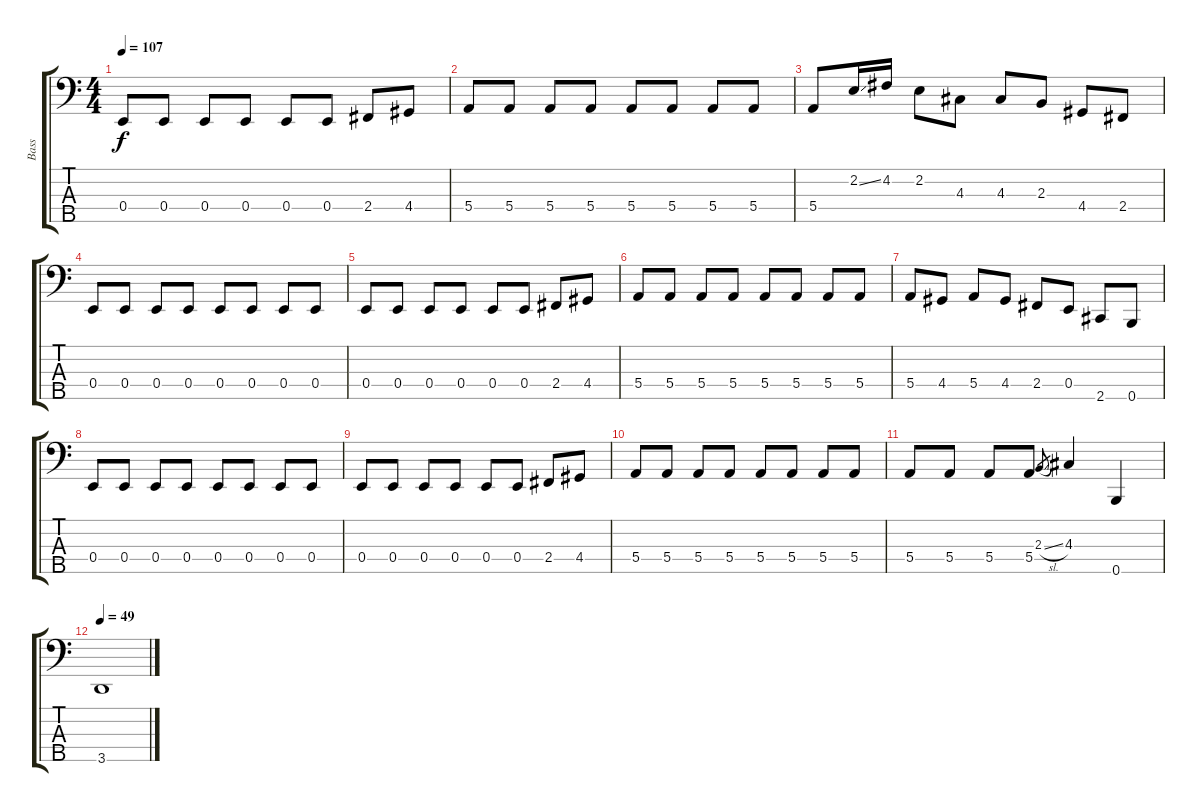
\track ("Bass" "Bass") {instrument electricbassfinger}
\staff {score tabs}
\tuning (G2 D2 A1 E1 B0) {hide}
\ts (4 4)
\tempo 107
\clef f4
\ks c
0.4.8{dy f} 0.4.8 0.4.8 0.4.8 0.4.8 0.4.8 2.4.8 4.4.8 |
5.4.8 5.4.8 5.4.8 5.4.8 5.4.8 5.4.8 5.4.8 5.4.8 |
5.4.8 2.2{ss}.16 4.2.16 2.2.8 4.3.8 4.3.8 2.3.8 4.4.8 2.4.8 |
0.4.8 0.4.8 0.4.8 0.4.8 0.4.8 0.4.8 0.4.8 0.4.8 |
0.4.8 0.4.8 0.4.8 0.4.8 0.4.8 0.4.8 2.4.8 4.4.8 |
5.4.8 5.4.8 5.4.8 5.4.8 5.4.8 5.4.8 5.4.8 5.4.8 |
5.4.8 4.4.8 5.4.8 4.4.8 2.4.8 0.4.8 2.5.8 0.5.8 |
0.4.8 0.4.8 0.4.8 0.4.8 0.4.8 0.4.8 0.4.8 0.4.8 |
0.4.8 0.4.8 0.4.8 0.4.8 0.4.8 0.4.8 2.4.8 4.4.8 |
5.4.8 5.4.8 5.4.8 5.4.8 5.4.8 5.4.8 5.4.8 5.4.8 |
5.4.8 5.4.8 5.4.8 5.4.8 2.3{sl}.8{gr} 4.3.4 0.5.4 |
\tempo 49
3.5.1
